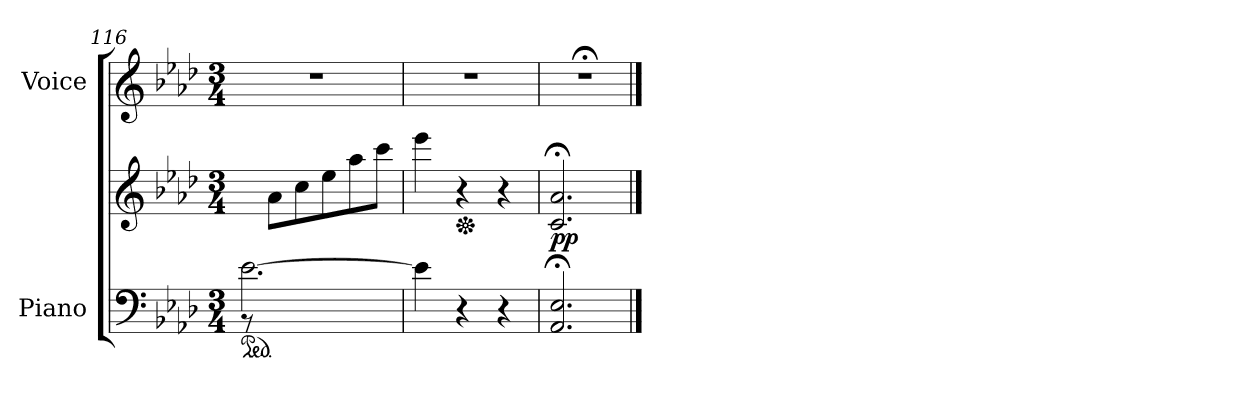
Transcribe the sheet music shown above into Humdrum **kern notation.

**kern	**kern	**dynam	**kern
*part2	*part2	*part2	*part1
*staff3	*staff2	*staff2/3	*staff1
*I"Piano	*	*	*I"Voice
*I'Pno	*	*	*
*clefF4	*clefG2	*	*clefG2
*k[b-e-a-d-]	*k[b-e-a-d-]	*	*k[b-e-a-d-]
*M3/4	*M3/4	*	*M3/4
=116	=116	=116	=116
*^	*	*	*
*ped	*	*	*	*
[2.e-\	8r	8ryy	.	2.r
.	2ryy	8a-\L	.	.
.	.	8cc\	.	.
.	.	8ee-\	.	.
.	.	8aa-\	.	.
.	8ryy	8ccc\J	.	.
=117	=117	=117	=117	=117
*	*	*^	*	*
4e-\]	4ryy	4ryy	4eee-\	.	2.r
*	*	*Xped	*	*	*
2ryy	4r	4r	2ryy	.	.
.	4r	4r	.	.	.
*	*	*v	*v	*	*
=118	=118	=118	=118	=118
!	!	!	!LO:DY:b	!
*v	*v	*	*	*
2.AA-/; 2.E-/;	2.c/;< 2.a-/;<	pp	2.r;<
==	==	==	==
*-	*-	*-	*-
